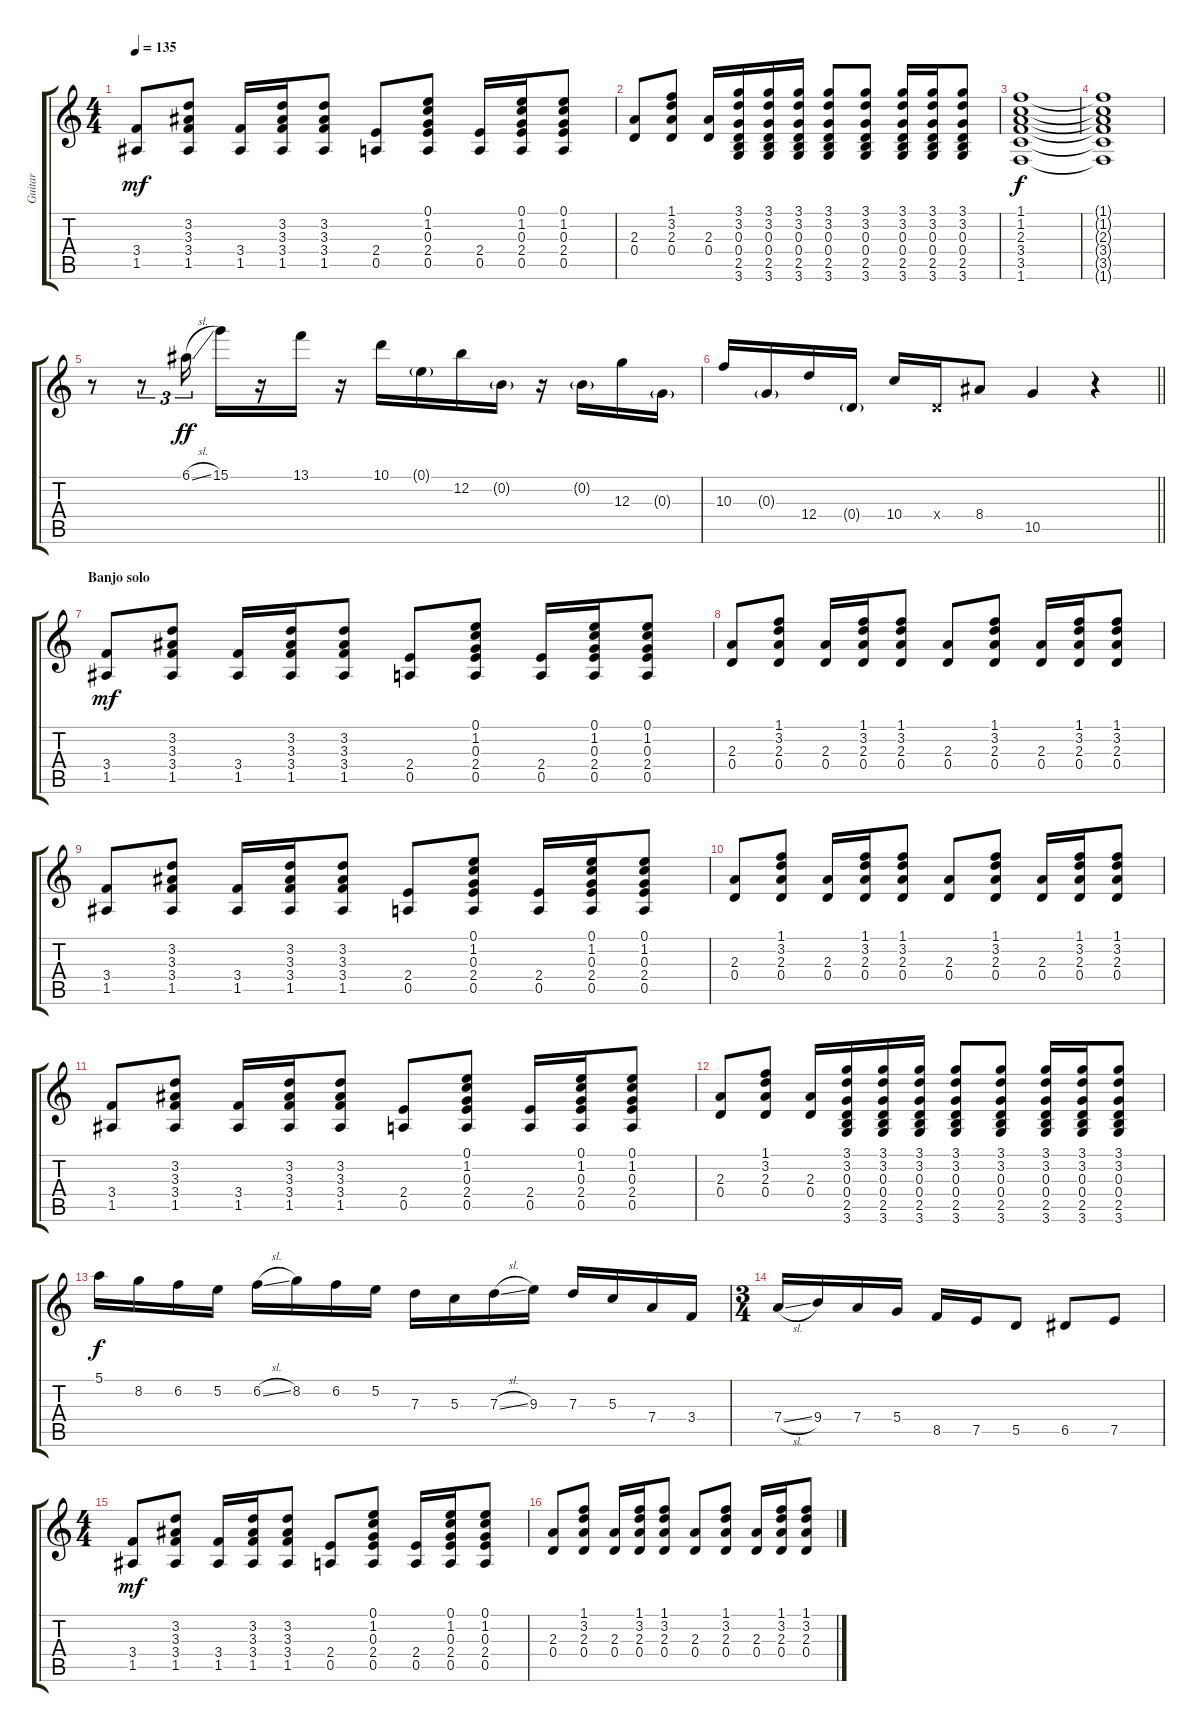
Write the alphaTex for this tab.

\track ("Guitar" "Guitar") {instrument acousticguitarsteel}
\staff {score tabs}
\tuning (E4 B3 G3 D3 A2 E2) {hide}
\ts (4 4)
\tempo 135
\clef g2
\ks c
(3.4 1.5).8{dy mf} (3.2 3.3 3.4 1.5).8 (3.4 1.5).16 (3.2 3.3 3.4 1.5).16 (3.2 3.3 3.4 1.5).8 (2.4 0.5).8 (0.1 1.2 0.3 2.4 0.5).8 (2.4 0.5).16 (0.1 1.2 0.3 2.4 0.5).16 (0.1 1.2 0.3 2.4 0.5).8 |
(2.3 0.4).8 (1.1 3.2 2.3 0.4).8 (2.3 0.4).16 (3.1 3.2 0.3 0.4 2.5 3.6).16 (3.1 3.2 0.3 0.4 2.5 3.6).16 (3.1 3.2 0.3 0.4 2.5 3.6).16 (3.1 3.2 0.3 0.4 2.5 3.6).8 (3.1 3.2 0.3 0.4 2.5 3.6).8 (3.1 3.2 0.3 0.4 2.5 3.6).16 (3.1 3.2 0.3 0.4 2.5 3.6).16 (3.1 3.2 0.3 0.4 2.5 3.6).8 |
(1.1 1.2 2.3 3.4 3.5 1.6).1{dy f} |
(1.1{t} 1.2{t} 2.3{t} 3.4{t} 3.5{t} 1.6{t}).1 |
r.8 r.8{tu (3 2)} 6.1{sl}.16{tu (3 2) dy ff} 15.1.16 r.16 13.1.16 r.16 10.1.16 0.1{g}.16 12.2.16 0.2{g}.16 r.16 0.2{g}.16 12.3.16 0.3{g}.16 |
\barLineRight lightlight
10.3.16 0.3{g}.16 12.4.16 0.4{g}.16 10.4.16 0.4{x}.16 8.4.8 10.5.4 r.4 |
\section ("" "Banjo solo")
(3.4 1.5).8{dy mf} (3.2 3.3 3.4 1.5).8 (3.4 1.5).16 (3.2 3.3 3.4 1.5).16 (3.2 3.3 3.4 1.5).8 (2.4 0.5).8 (0.1 1.2 0.3 2.4 0.5).8 (2.4 0.5).16 (0.1 1.2 0.3 2.4 0.5).16 (0.1 1.2 0.3 2.4 0.5).8 |
(2.3 0.4).8 (1.1 3.2 2.3 0.4).8 (2.3 0.4).16 (1.1 3.2 2.3 0.4).16 (1.1 3.2 2.3 0.4).8 (2.3 0.4).8 (1.1 3.2 2.3 0.4).8 (2.3 0.4).16 (1.1 3.2 2.3 0.4).16 (1.1 3.2 2.3 0.4).8 |
(3.4 1.5).8 (3.2 3.3 3.4 1.5).8 (3.4 1.5).16 (3.2 3.3 3.4 1.5).16 (3.2 3.3 3.4 1.5).8 (2.4 0.5).8 (0.1 1.2 0.3 2.4 0.5).8 (2.4 0.5).16 (0.1 1.2 0.3 2.4 0.5).16 (0.1 1.2 0.3 2.4 0.5).8 |
(2.3 0.4).8 (1.1 3.2 2.3 0.4).8 (2.3 0.4).16 (1.1 3.2 2.3 0.4).16 (1.1 3.2 2.3 0.4).8 (2.3 0.4).8 (1.1 3.2 2.3 0.4).8 (2.3 0.4).16 (1.1 3.2 2.3 0.4).16 (1.1 3.2 2.3 0.4).8 |
(3.4 1.5).8 (3.2 3.3 3.4 1.5).8 (3.4 1.5).16 (3.2 3.3 3.4 1.5).16 (3.2 3.3 3.4 1.5).8 (2.4 0.5).8 (0.1 1.2 0.3 2.4 0.5).8 (2.4 0.5).16 (0.1 1.2 0.3 2.4 0.5).16 (0.1 1.2 0.3 2.4 0.5).8 |
(2.3 0.4).8 (1.1 3.2 2.3 0.4).8 (2.3 0.4).16 (3.1 3.2 0.3 0.4 2.5 3.6).16 (3.1 3.2 0.3 0.4 2.5 3.6).16 (3.1 3.2 0.3 0.4 2.5 3.6).16 (3.1 3.2 0.3 0.4 2.5 3.6).8 (3.1 3.2 0.3 0.4 2.5 3.6).8 (3.1 3.2 0.3 0.4 2.5 3.6).16 (3.1 3.2 0.3 0.4 2.5 3.6).16 (3.1 3.2 0.3 0.4 2.5 3.6).8 |
5.1.16{dy f} 8.2.16 6.2.16 5.2.16 6.2{sl}.16 8.2.16 6.2.16 5.2.16 7.3.16 5.3.16 7.3{sl}.16 9.3.16 7.3.16 5.3.16 7.4.16 3.4.16 |
\ts (3 4)
7.4{sl}.16 9.4.16 7.4.16 5.4.16 8.5.16 7.5.16 5.5.8 6.5.8 7.5.8 |
\ts (4 4)
(3.4 1.5).8{dy mf} (3.2 3.3 3.4 1.5).8 (3.4 1.5).16 (3.2 3.3 3.4 1.5).16 (3.2 3.3 3.4 1.5).8 (2.4 0.5).8 (0.1 1.2 0.3 2.4 0.5).8 (2.4 0.5).16 (0.1 1.2 0.3 2.4 0.5).16 (0.1 1.2 0.3 2.4 0.5).8 |
(2.3 0.4).8 (1.1 3.2 2.3 0.4).8 (2.3 0.4).16 (1.1 3.2 2.3 0.4).16 (1.1 3.2 2.3 0.4).8 (2.3 0.4).8 (1.1 3.2 2.3 0.4).8 (2.3 0.4).16 (1.1 3.2 2.3 0.4).16 (1.1 3.2 2.3 0.4).8
